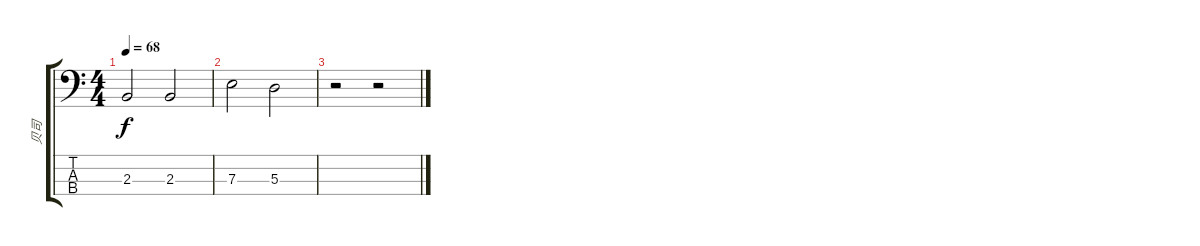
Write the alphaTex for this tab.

\track ("贝司" "贝司") {instrument electricbassfinger}
\staff {score tabs}
\tuning (G2 D2 A1 E1) {hide}
\ts (4 4)
\tempo 68
\clef f4
\ks c
2.3.2{dy f} 2.3.2 |
7.3.2 5.3.2 |
r.2 r.2
